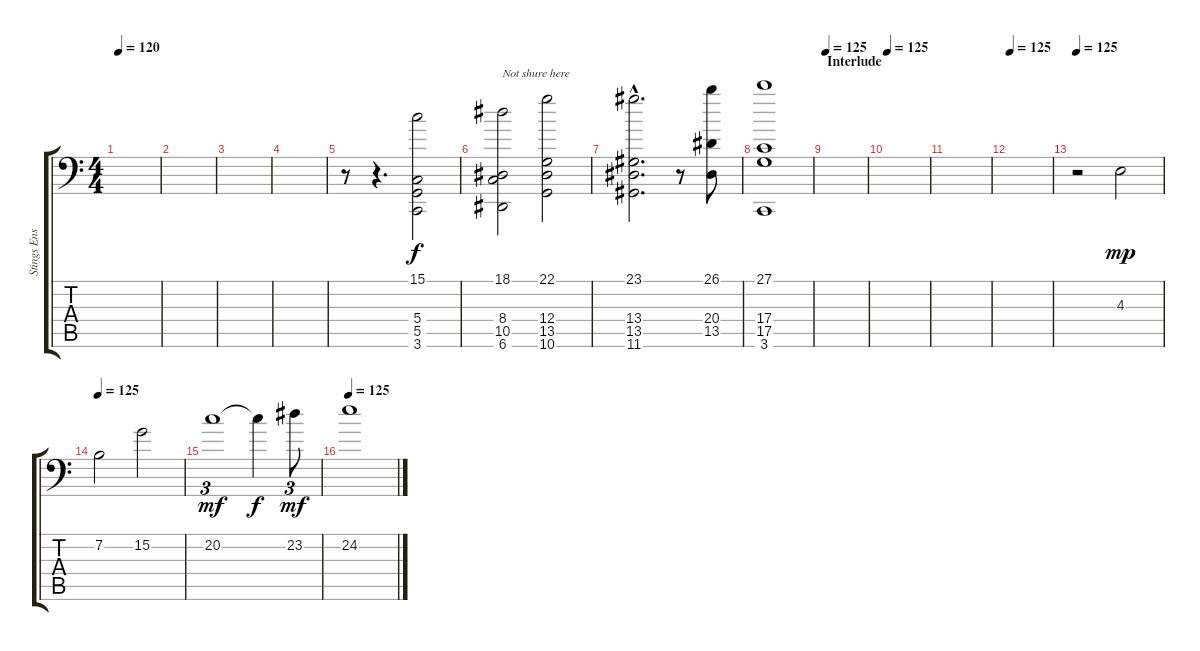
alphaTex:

\track ("Stings Ensemble 2" "Stings Ens") {instrument stringensemble1}
\staff {score tabs}
\tuning (A3 E3 C3 G2 D2 A1) {hide}
\ts (4 4)
\tempo 120
\clef f4
\ks c
|
|
|
|
r.8 r.4{d} (15.1 5.4 5.5 3.6).2 |
(18.1 8.4 10.5 6.6).2{txt "Not shure here"} (22.1 12.4 13.5 10.6).2 |
(23.1{hac} 13.4{hac} 13.5{hac} 11.6{hac}).2{d} r.8 (26.1 20.4 13.5).8 |
(27.1 17.4 17.5 3.6).1 |
\section ("" "Interlude")
\tempo 125
|
\tempo 125
|
|
\tempo 125
|
\tempo 125
r.2 4.3.2{dy mp} |
\tempo 125
7.2.2 15.2.2 |
20.2.1{tu (3 2) dy mf} 20.2{t}.4{dy f} 23.2.8{tu (3 2) dy mf} |
\tempo 125
24.2.1
